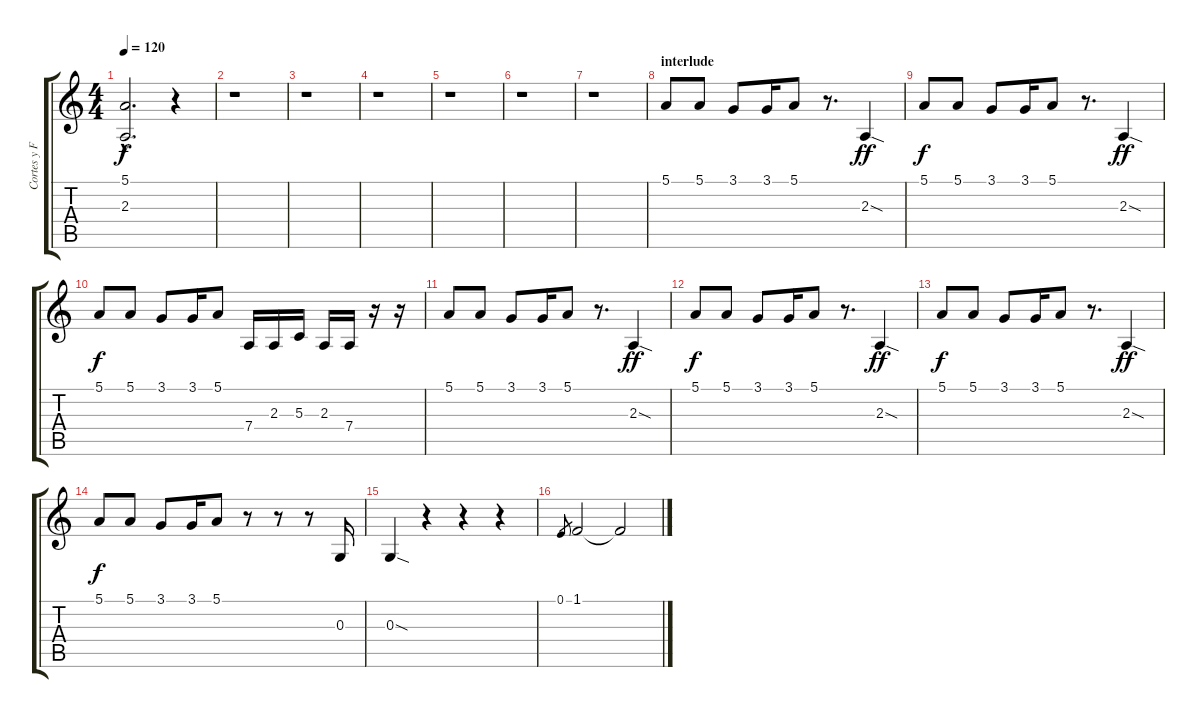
\track ("Cortes y Flores" "Cortes y F") {instrument harpsichord}
\staff {score tabs}
\tuning (E4 B3 G3 D3 A2 E2) {hide}
\ts (4 4)
\tempo 120
\clef g2
\ks c
(5.1{hac t} 2.3{hac t}).2{d dy f} r.4 |
r.1 |
r.1 |
r.1 |
r.1 |
r.1 |
r.1 |
\section ("" "interlude")
5.1.8 5.1.8 3.1.8 3.1.16 5.1.8 r.8{d} 2.3{sod}.4{dy ff} |
5.1.8{dy f} 5.1.8 3.1.8 3.1.16 5.1.8 r.8{d} 2.3{sod}.4{dy ff} |
5.1.8{dy f} 5.1.8 3.1.8 3.1.16 5.1.8 7.4.16 2.3.16 5.3.16 2.3.16 7.4.16 r.16 r.16 |
5.1.8 5.1.8 3.1.8 3.1.16 5.1.8 r.8{d} 2.3{sod}.4{dy ff} |
5.1.8{dy f} 5.1.8 3.1.8 3.1.16 5.1.8 r.8{d} 2.3{sod}.4{dy ff} |
5.1.8{dy f} 5.1.8 3.1.8 3.1.16 5.1.8 r.8{d} 2.3{sod}.4{dy ff} |
5.1.8{dy f} 5.1.8 3.1.8 3.1.16 5.1.8 r.8 r.8 r.8 0.3.16 |
0.3{sod}.4 r.4 r.4 r.4 |
0.1.8{gr} 1.1.2 1.1{t}.2
